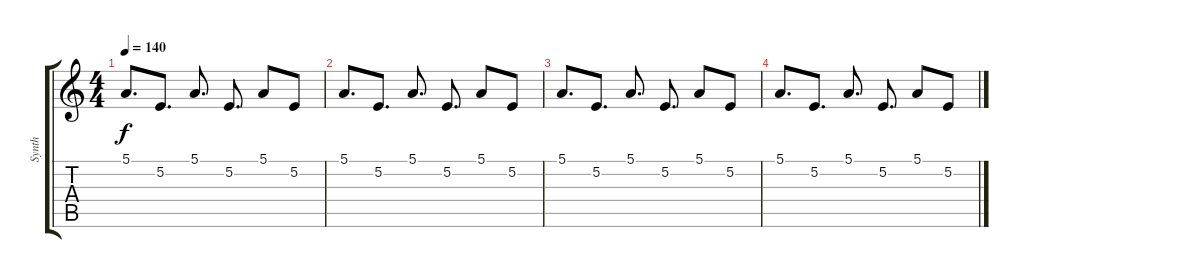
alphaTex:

\track ("Synth" "Synth") {instrument lead2sawtooth}
\staff {score tabs}
\tuning (E4 B3 G3 D3 A2 E2) {hide}
\ts (4 4)
\tempo 140
\clef g2
\ks c
5.1.8{d dy f} 5.2.8{d} 5.1.8{d} 5.2.8{d} 5.1.8 5.2.8 |
5.1.8{d} 5.2.8{d} 5.1.8{d} 5.2.8{d} 5.1.8 5.2.8 |
5.1.8{d} 5.2.8{d} 5.1.8{d} 5.2.8{d} 5.1.8 5.2.8 |
5.1.8{d} 5.2.8{d} 5.1.8{d} 5.2.8{d} 5.1.8 5.2.8
